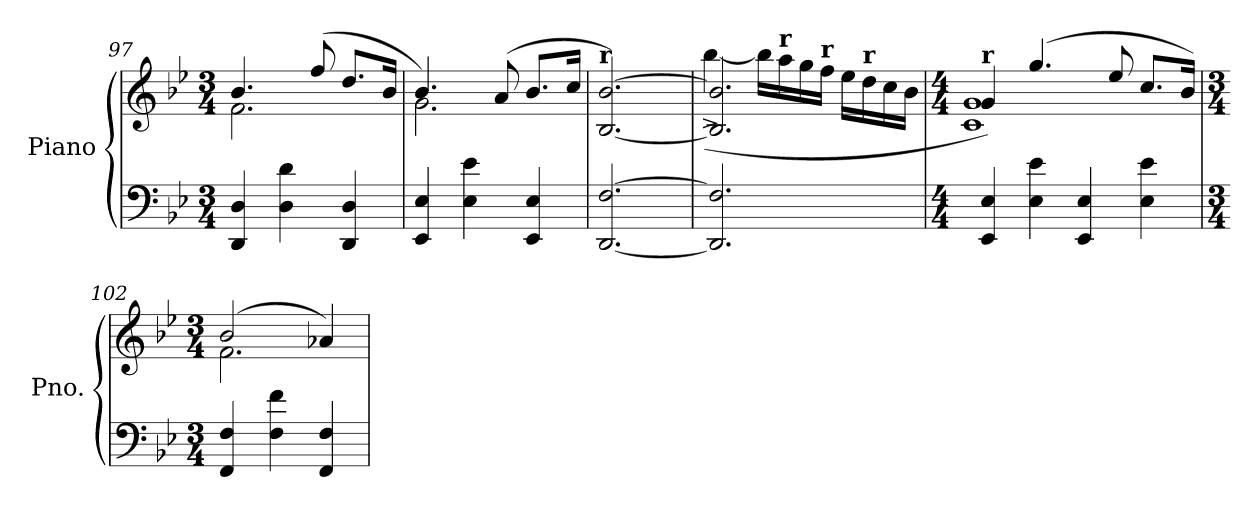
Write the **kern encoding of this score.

**kern	**kern
*part1	*part1
*staff2	*staff1
*I"Piano	*
*I'Pno.	*
*clefF4	*clefG2
*k[b-e-]	*k[b-e-]
*M3/4	*M3/4
=97	=97
*	*^
4DD/ 4D/	4.b-/	2.f\
4D\ 4d\	.	.
.	(8ff/	.
4DD/ 4D/	8.dd/L	.
.	16b-/Jk	.
!!LO:LB:g=z	!!
=98	=98	=98
4EE-/ 4E-/	4.b-/)	2.g\
4E-\ 4e-\	.	.
.	(8a/	.
4EE-/ 4E-/	8.b-/L	.
.	16cc/Jk	.
*	*v	*v
=99	=99
!	!LO:TX:a:B:t=r
[2.DD/ [2.F/	[2.B-/ [2.b-/)
=100	=100
*	*^
2.DD/] 2.F/]	2.B-/] 2.b-/]	(>[4bb-^\
.	.	16bb-\LL]
!	!	!LO:TX:a:B:t=r
.	.	16aa\
.	.	16gg\
!	!	!LO:TX:a:B:t=r
.	.	16ff\JJ
.	.	16ee-\LL
!	!	!LO:TX:a:B:t=r
.	.	16dd\
.	.	16cc\
.	.	16b-\JJ
=101	=101	=101
*M4/4	*M4/4	*
!	!LO:TX:a:B:t=r	!
4EE-/ 4E-/	4g/)	1c 1g
4E-\ 4e-\	(4.gg/	.
4EE-/ 4E-/	.	.
.	8ee-/	.
4E-\ 4e-\	8.cc/L	.
.	16b-/Jk)	.
=102	=102	=102
*M3/4	*M3/4	*
4FF/ 4F/	(2b-/	2.f\
4F\ 4f\	.	.
4FF/ 4F/	4a-X/)	.
*	*v	*v
=	=
*-	*-
